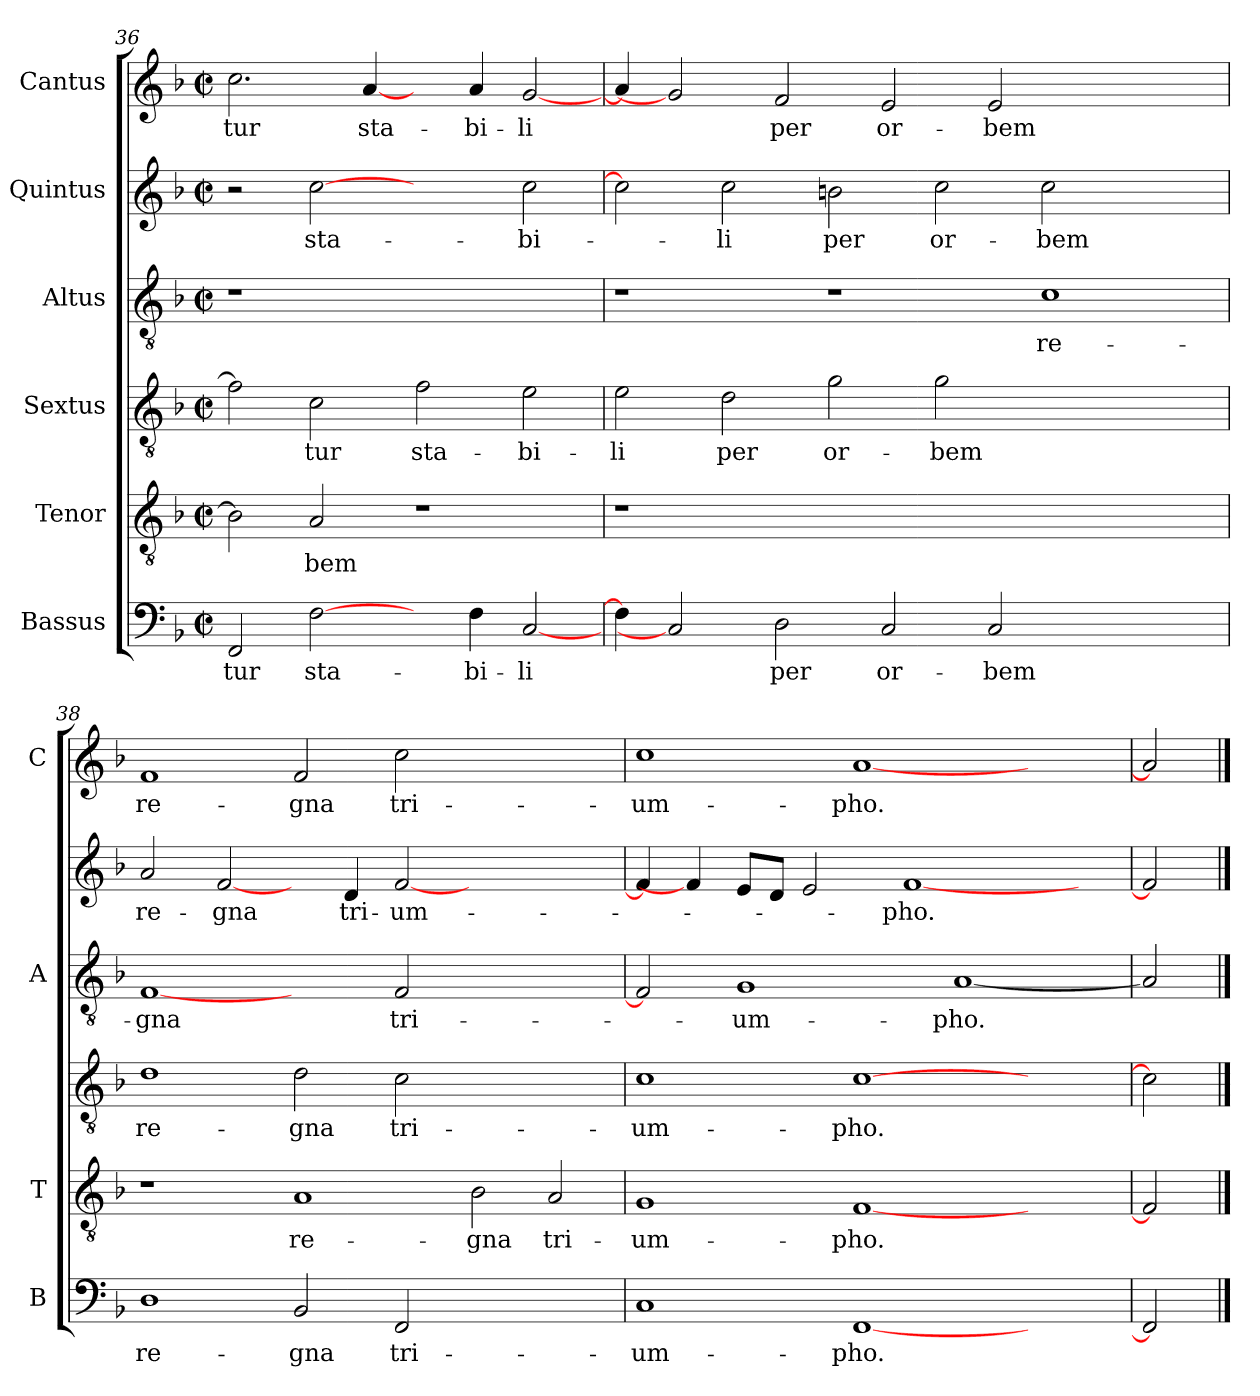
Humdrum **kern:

**kern	**text	**kern	**text	**kern	**text	**kern	**text	**kern	**text	**kern	**text
*part6	*part6	*part5	*part5	*part4	*part4	*part3	*part3	*part2	*part2	*part1	*part1
*staff6	*staff6	*staff5	*staff5	*staff4	*staff4	*staff3	*staff3	*staff2	*staff2	*staff1	*staff1
*I"Bassus	*	*I"Tenor	*	*I"Sextus	*	*I"Altus	*	*I"Quintus	*	*I"Cantus	*
*I'B	*	*I'T	*	*	*	*I'A	*	*	*	*I'C	*
*clefF4	*	*clefGv2	*	*clefGv2	*	*clefGv2	*	*clefG2	*	*clefG2	*
*k[b-]	*	*k[b-]	*	*k[b-]	*	*k[b-]	*	*k[b-]	*	*k[b-]	*
*F:	*	*F:	*	*F:	*	*F:	*	*F:	*	*F:	*
*M2/2	*	*M2/2	*	*M2/2	*	*M2/2	*	*M2/2	*	*M2/2	*
*met(c|)	*	*met(c|)	*	*met(c|)	*	*met(c|)	*	*met(c|)	*	*met(c|)	*
=36	=36	=36	=36	=36	=36	=36	=36	=36	=36	=36	=36
2FF/	-tur	2B-\]	.	2f\]	.	1r	.	2r	.	2.cc\	-tur
[2F\	sta-	2A/	-bem	2c\	-tur	.	.	[2cc	sta-	.	.
.	.	.	.	.	.	.	.	.	.	[4a/	sta-
4ryy	.	1r	.	2f\	sta-	1ryy	.	2ryy	.	4ryy	.
4F\	-bi-	.	.	.	.	.	.	.	.	4a/	-bi-
[2C/	-li	.	.	2e\	-bi-	.	.	2cc\	-bi-	[2g/	-li
!!LO:PB:g=z
=37	=37	=37	=37	=37	=37	=37	=37	=37	=37	=37	=37
4F\]	.	1r	.	2e\	-li	1r	.	2cc]	.	4a/]	.
2C/]	.	.	.	.	.	.	.	.	.	2g/]	.
.	.	.	.	2d\	per	.	.	2cc\	-li	.	.
2D\	per	.	.	.	.	.	.	.	.	2f/	per
.	.	0ryy	.	2g\	or-	1r	.	2bn\	per	.	.
2C/	or-	.	.	.	.	.	.	.	.	2e/	or-
.	.	.	.	2g\	-bem	.	.	2cc\	or-	.	.
2C/	-bem	.	.	.	.	.	.	.	.	2e/	-bem
.	.	.	.	1ryy	.	1c	re-	2cc\	-bem	.	.
2.ryy	.	.	.	.	.	.	.	.	.	2.ryy	.
.	.	.	.	.	.	.	.	2ryy	.	.	.
=38	=38	=38	=38	=38	=38	=38	=38	=38	=38	=38	=38
1D	re-	1r	.	1d	re-	[1F	-gna	2a/	re-	1f	re-
.	.	.	.	.	.	.	.	[2f/	-gna	.	.
2BB-/	-gna	1A	re-	2d\	-gna	2ryy	.	4ryy	.	2f/	-gna
.	.	.	.	.	.	.	.	4d/	tri-	.	.
2FF/	tri-	.	.	2c\	tri-	2F/	tri-	[2f/	-um-	2cc\	tri-
1ryy	.	2B-\	-gna	1ryy	.	1ryy	.	1ryy	.	1ryy	.
.	.	2A/	tri-	.	.	.	.	.	.	.	.
=39	=39	=39	=39	=39	=39	=39	=39	=39	=39	=39	=39
1C	-um-	1G	-um-	1c	-um-	2F]	.	4f/]	.	1cc	-um-
.	.	.	.	.	.	.	.	4f/]	.	.	.
.	.	.	.	.	.	1G	-um-	8e/L	.	.	.
.	.	.	.	.	.	.	.	8d/J	.	.	.
.	.	.	.	.	.	.	.	2e/	.	.	.
[1FF	-pho.	[1F	-pho.	[1c	-pho.	.	.	.	.	[1a	-pho.
.	.	.	.	.	.	.	.	[1f	-pho.	.	.
.	.	.	.	.	.	[1A	-pho.	.	.	.	.
2ryy	.	2ryy	.	2ryy	.	.	.	.	.	2ryy	.
.	.	.	.	.	.	.	.	4ryy	.	.	.
=40	=40	=40	=40	=40	=40	=40	=40	=40	=40	=40	=40
2FF/]	.	2F/]	.	2c\]	.	2A/]	.	2f/]	.	2a/]	.
==	==	==	==	==	==	==	==	==	==	==	==
*-	*-	*-	*-	*-	*-	*-	*-	*-	*-	*-	*-
